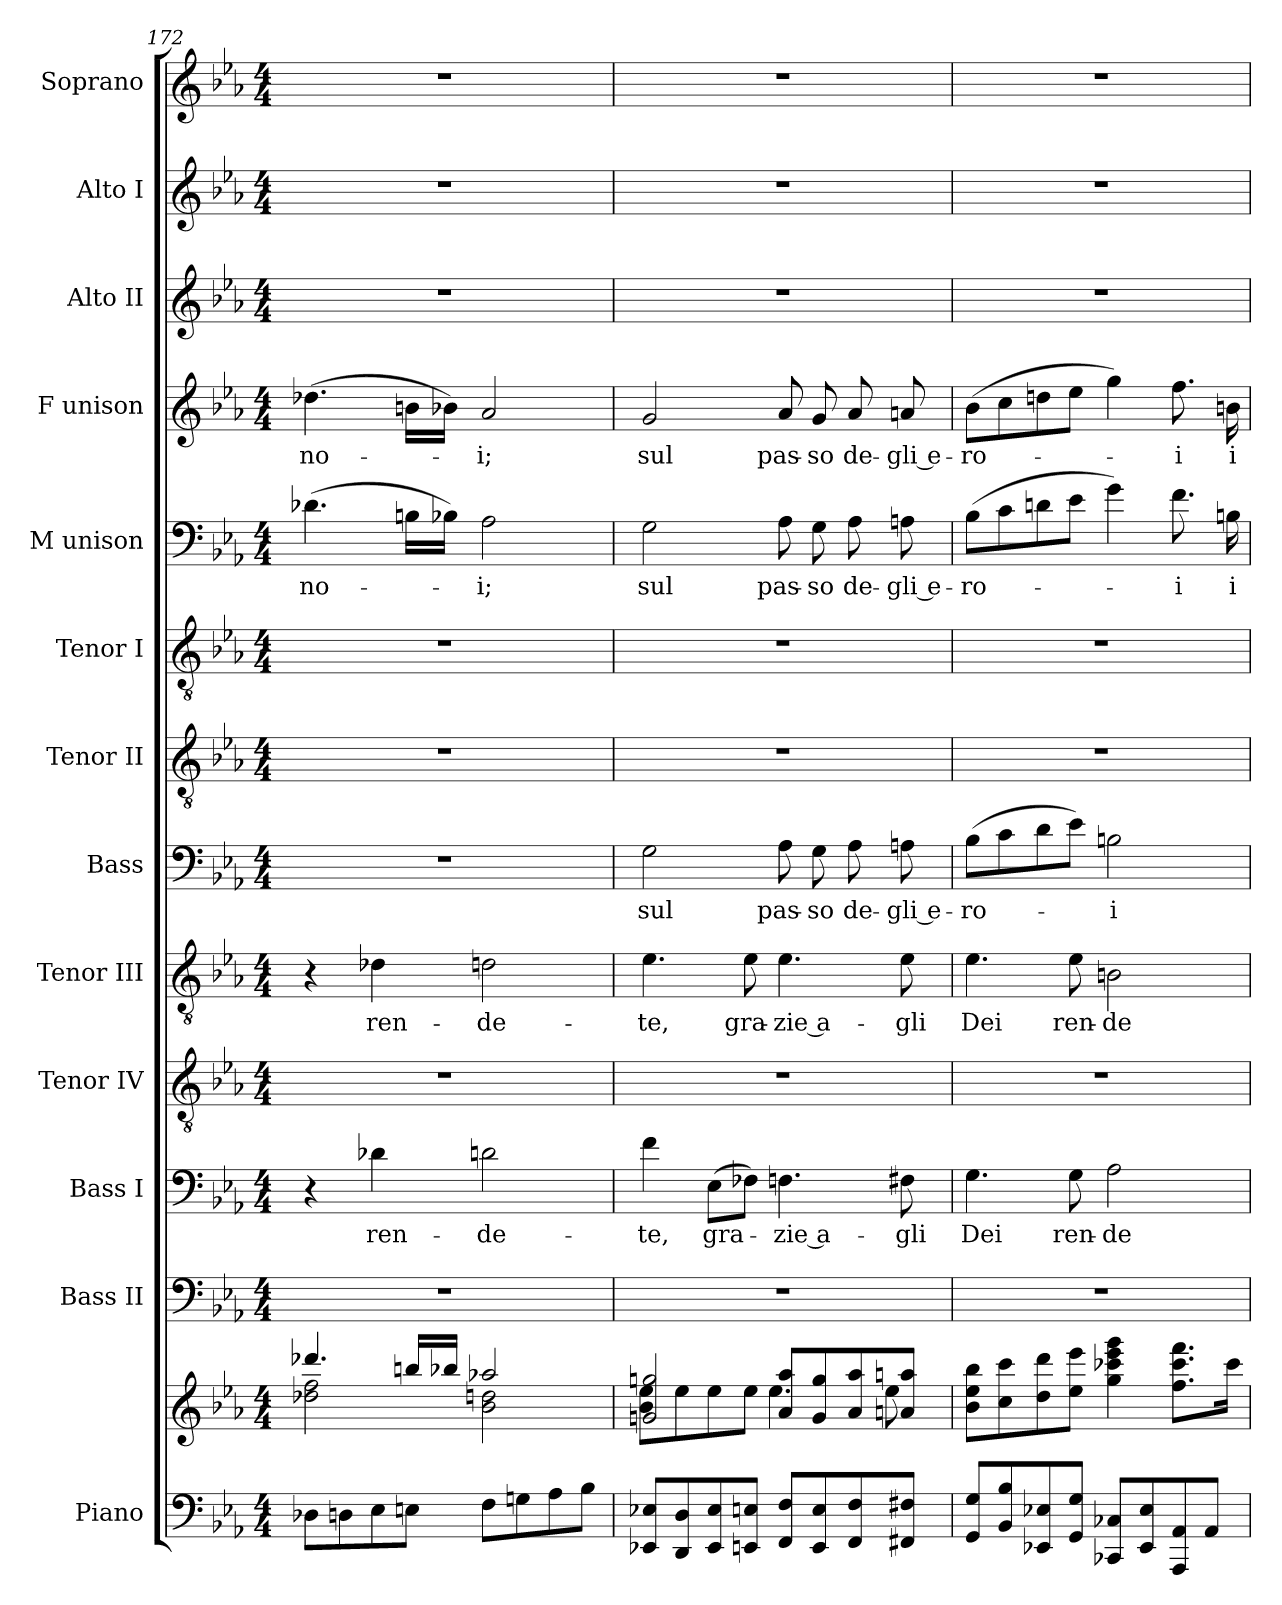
**kern	**kern	**kern	**kern	**text	**kern	**kern	**text	**kern	**text	**kern	**kern	**kern	**text	**kern	**text	**kern	**kern	**kern
*part13	*part13	*part12	*part11	*part11	*part10	*part9	*part9	*part8	*part8	*part7	*part6	*part5	*part5	*part4	*part4	*part3	*part2	*part1
*staff14	*staff13	*staff12	*staff11	*staff11	*staff10	*staff9	*staff9	*staff8	*staff8	*staff7	*staff6	*staff5	*staff5	*staff4	*staff4	*staff3	*staff2	*staff1
*I"Piano	*	*I"Bass II	*I"Bass I	*	*I"Tenor IV	*I"Tenor III	*	*I"Bass	*	*I"Tenor II	*I"Tenor I	*I"M unison	*	*I"F unison	*	*I"Alto II	*I"Alto I	*I"Soprano
*	*	*I'B.II	*I'B.I	*	*I'T.IV	*I'T.III	*	*I'B.	*	*I'T.II	*I'T.I	*I'M.u.	*	*I'F.u.	*	*I'A.II	*I'A.I	*I'S.
*clefF4	*clefG2	*clefF4	*clefF4	*	*clefGv2	*clefGv2	*	*clefF4	*	*clefGv2	*clefGv2	*clefF4	*	*clefG2	*	*clefG2	*clefG2	*clefG2
*k[b-e-a-]	*k[b-e-a-]	*k[b-e-a-]	*k[b-e-a-]	*	*k[b-e-a-]	*k[b-e-a-]	*	*k[b-e-a-]	*	*k[b-e-a-]	*k[b-e-a-]	*k[b-e-a-]	*	*k[b-e-a-]	*	*k[b-e-a-]	*k[b-e-a-]	*k[b-e-a-]
*M4/4	*M4/4	*M4/4	*M4/4	*	*M4/4	*M4/4	*	*M4/4	*	*M4/4	*M4/4	*M4/4	*	*M4/4	*	*M4/4	*M4/4	*M4/4
=172	=172	=172	=172	=172	=172	=172	=172	=172	=172	=172	=172	=172	=172	=172	=172	=172	=172	=172
*	*^	*	*	*	*	*	*	*	*	*	*	*	*	*	*	*	*	*
!	!	!	!	!	!	!	!	!	!	!	!	!	!	!LO:LY:b	!	!LO:LY:b	!	!	!
8D-X\L	4.ddd-X/	2dd-X\ 2ff\	1r	4r	.	1r	4r	.	1r	.	1r	1r	(4.d-X\	no-	(4.dd-X\	no-	1r	1r	1r
8Dn\	.	.	.	.	.	.	.	.	.	.	.	.	.	.	.	.	.	.	.
!	!	!	!	!	!LO:LY:b	!	!	!LO:LY:b	!	!	!	!	!	!	!	!	!	!	!
8E-\	.	.	.	4d-X\	ren-	.	4d-X\	ren-	.	.	.	.	.	.	.	.	.	.	.
8En\J	16bbn/LL	.	.	.	.	.	.	.	.	.	.	.	16Bn\LL	.	16bn\LL	.	.	.	.
.	16bb-X/JJ	.	.	.	.	.	.	.	.	.	.	.	16B-X\JJ)	.	16b-X\JJ)	.	.	.	.
!	!	!	!	!	!LO:LY:b	!	!	!LO:LY:b	!	!	!	!	!	!LO:LY:b	!	!LO:LY:b	!	!	!
8F\L	2aa-X/	2b-\ 2ddn\	.	2dn\	-de-	.	2dn\	-de-	.	.	.	.	2A-\	-i;	2a-/	-i;	.	.	.
8Gn\	.	.	.	.	.	.	.	.	.	.	.	.	.	.	.	.	.	.	.
8A-\	.	.	.	.	.	.	.	.	.	.	.	.	.	.	.	.	.	.	.
8B-\J	.	.	.	.	.	.	.	.	.	.	.	.	.	.	.	.	.	.	.
=173	=173	=173	=173	=173	=173	=173	=173	=173	=173	=173	=173	=173	=173	=173	=173	=173	=173	=173	=173
!	!	!	!	!	!LO:LY:b	!	!	!LO:LY:b	!	!LO:LY:b	!	!	!	!LO:LY:b	!	!LO:LY:b	!	!	!
8EE-X/ 8E-X/L	2gn/ 2ggn/	8b-\ 8ee-\L	1r	4f\	-te,	1r	4.e-\	-te,	2G\	sul	1r	1r	2G\	sul	2g/	sul	1r	1r	1r
8DD/ 8D/	.	8ee-\	.	.	.	.	.	.	.	.	.	.	.	.	.	.	.	.	.
!	!	!	!	!	!LO:LY:b	!	!	!	!	!	!	!	!	!	!	!	!	!	!
8EE-/ 8E-/	.	8ee-\	.	(>8E-\L	gra-	.	.	.	.	.	.	.	.	.	.	.	.	.	.
!	!	!	!	!	!	!	!	!LO:LY:b	!	!	!	!	!	!	!	!	!	!	!
8EEn/ 8En/J	.	8ee-\J	.	8F-X\J)	.	.	8e-\	gra-	.	.	.	.	.	.	.	.	.	.	.
!	!	!	!	!	!LO:LY:b	!	!	!LO:LY:b	!	!LO:LY:b	!	!	!	!LO:LY:b	!	!LO:LY:b	!	!	!
8FF/ 8F/L	8a-/ 8aa-/L	4.ee-\	.	4.Fn\	zie a-	.	4.e-\	zie a-	8A-\	pas-	.	.	8A-\	pas-	8a-/	pas-	.	.	.
!	!	!	!	!	!	!	!	!	!	!LO:LY:b	!	!	!	!LO:LY:b	!	!LO:LY:b	!	!	!
8EE/ 8E/	8g/ 8gg/	.	.	.	.	.	.	.	8G\	-so	.	.	8G\	-so	8g/	-so	.	.	.
!	!	!	!	!	!	!	!	!	!	!LO:LY:b	!	!	!	!LO:LY:b	!	!LO:LY:b	!	!	!
8FF/ 8F/	8a-/ 8aa-/	.	.	.	.	.	.	.	8A-\	de-	.	.	8A-\	de-	8a-/	de-	.	.	.
!	!	!	!	!	!LO:LY:b	!	!	!LO:LY:b	!	!LO:LY:b	!	!	!	!LO:LY:b	!	!LO:LY:b	!	!	!
8FF#X/ 8F#X/J	8an/ 8aan/J	8ee-\	.	8F#X\	-gli	.	8e-\	-gli	8An\	gli e-	.	.	8An\	gli e-	8an/	gli e-	.	.	.
!!LO:LB:g=z
=174	=174	=174	=174	=174	=174	=174	=174	=174	=174	=174	=174	=174	=174	=174	=174	=174	=174	=174	=174
!	!	!	!	!	!LO:LY:b	!	!	!LO:LY:b	!	!LO:LY:b	!	!	!	!LO:LY:b	!	!LO:LY:b	!	!	!
*	*v	*v	*	*	*	*	*	*	*	*	*	*	*	*	*	*	*	*	*
8GG/ 8G/L	8b-\ 8ee-\ 8bb-\L	1r	4.G\	Dei	1r	4.e-\	Dei	(>8B-\L	ro-	1r	1r	(>8B-\L	-ro-	(>8b-\L	-ro-	1r	1r	1r
8BB-/ 8B-/	8cc\ 8ccc\	.	.	.	.	.	.	8c\	.	.	.	8c\	.	8cc\	.	.	.	.
8EE-X/ 8E-X/	8dd\ 8ddd\	.	.	.	.	.	.	8d\	.	.	.	8dn\	.	8ddn\	.	.	.	.
!	!	!	!	!LO:LY:b	!	!	!LO:LY:b	!	!	!	!	!	!	!	!	!	!	!
8GG/ 8G/J	8ee-\ 8eee-\J	.	8G\	ren-	.	8e-\	ren-	8e-\J)	.	.	.	8e-\J	.	8ee-\J	.	.	.	.
!	!	!	!	!LO:LY:b	!	!	!LO:LY:b	!	!LO:LY:b	!	!	!	!	!	!	!	!	!
8CC-X/ 8C-X/L	4gg\ 4ccc-X\ 4eee-\ 4ggg\	.	2A-\	-de-	.	2Bn\	-de-	2Bn\	-i	.	.	4g\)	.	4gg\)	.	.	.	.
8EE-/ 8E-/	.	.	.	.	.	.	.	.	.	.	.	.	.	.	.	.	.	.
!	!	!	!	!	!	!	!	!	!	!	!	!	!LO:LY:b	!	!LO:LY:b	!	!	!
8AAA-/ 8AA-/	8.ff\ 8.ccc-\ 8.fff\L	.	.	.	.	.	.	.	.	.	.	8.f\	-i	8.ff\	-i	.	.	.
8AA-/J	.	.	.	.	.	.	.	.	.	.	.	.	.	.	.	.	.	.
!	!	!	!	!	!	!	!	!	!	!	!	!	!LO:LY:b	!	!LO:LY:b	!	!	!
.	16ccc-\Jk	.	.	.	.	.	.	.	.	.	.	16Bn\	i	16bn\	i	.	.	.
=	=	=	=	=	=	=	=	=	=	=	=	=	=	=	=	=	=	=
*-	*-	*-	*-	*-	*-	*-	*-	*-	*-	*-	*-	*-	*-	*-	*-	*-	*-	*-
